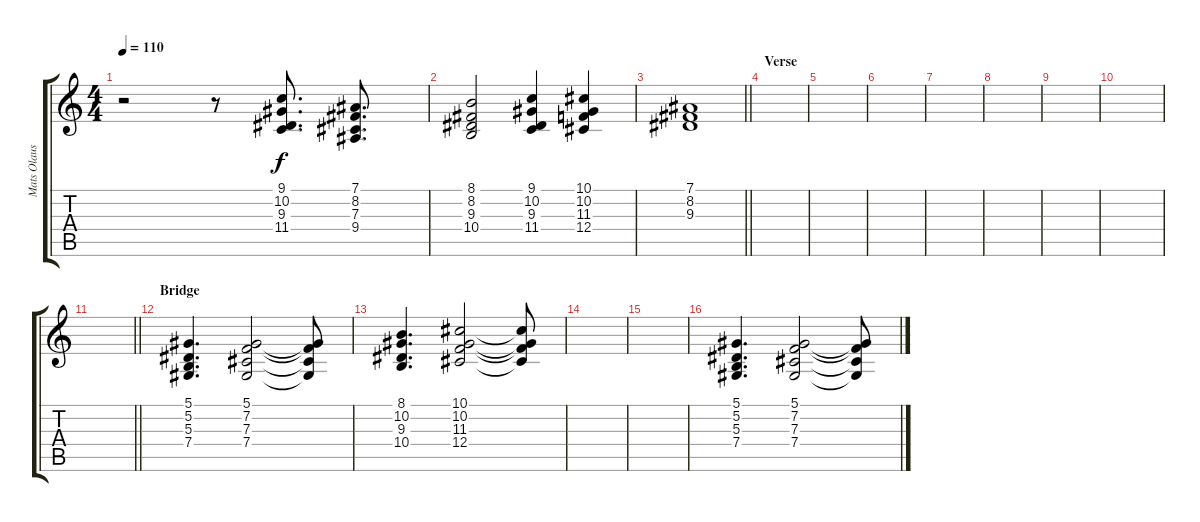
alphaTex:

\track ("Mats Olausson" "Mats Olaus") {instrument synthbrass1}
\staff {score tabs}
\tuning (Eb4 Bb3 Gb3 Db3 Ab2 Eb2) {hide}
\ts (4 4)
\tempo 110
\clef g2
\ks c
r.2{dy f} r.8 (9.1 10.2 9.3 11.4).8{d} (7.1 8.2 7.3 9.4).8{d} |
(8.1 8.2 9.3 10.4).2 (9.1 10.2 9.3 11.4).4 (10.1 10.2 11.3 12.4).4 |
\barLineRight lightlight
(7.1 8.2 9.3).1 |
\section ("" "Verse")
|
|
|
|
|
|
|
\barLineRight lightlight
|
\section ("" "Bridge")
(5.1 5.2 5.3 7.4).4{d} (5.1 7.2 7.3 7.4).2 (5.1{t} 7.2{t} 7.3{t} 7.4{t}).8 |
(8.1 10.2 9.3 10.4).4{d} (10.1 10.2 11.3 12.4).2 (10.1{t} 10.2{t} 11.3{t} 12.4{t}).8 |
|
|
(5.1 5.2 5.3 7.4).4{d} (5.1 7.2 7.3 7.4).2 (5.1{t} 7.2{t} 7.3{t} 7.4{t}).8
